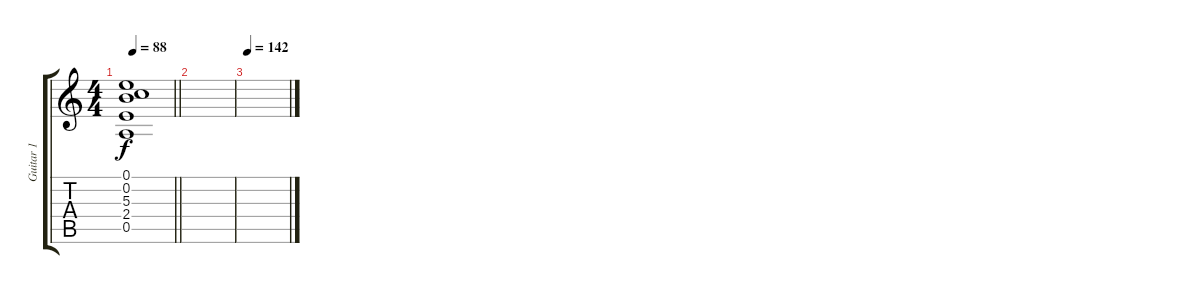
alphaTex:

\track ("Guitar 1" "Guitar 1") {instrument electricguitarjazz}
\staff {score tabs}
\tuning (E4 B3 G3 D3 A2 D2) {hide}
\ts (4 4)
\tempo 88
\clef g2
\barLineRight lightlight
\ks c
(0.1{t} 0.2{t} 5.3{t} 2.4{t} 0.5{t}).1{dy f} |
|
\tempo 142
